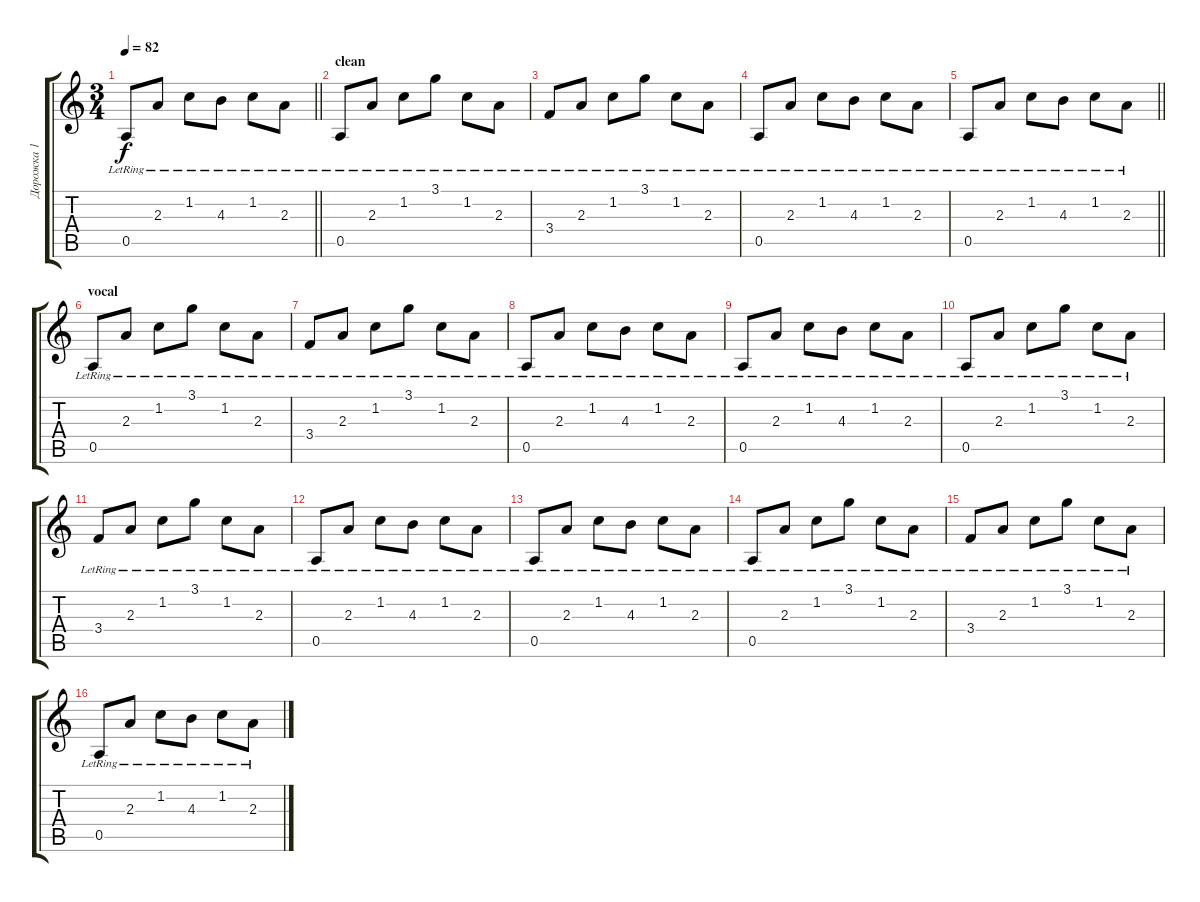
\track ("Дорожка 1" "Дорожка 1") {instrument electricguitarjazz}
\staff {score tabs}
\tuning (E4 B3 G3 D3 A2 D2) {hide}
\ts (3 4)
\tempo 82
\clef g2
\barLineRight lightlight
\ks c
0.5{lr}.8{dy f} 2.3{lr}.8 1.2{lr}.8 4.3{lr}.8 1.2{lr}.8 2.3{lr}.8 |
\section ("" "clean")
0.5{lr}.8 2.3{lr}.8 1.2{lr}.8 3.1{lr}.8 1.2{lr}.8 2.3{lr}.8 |
3.4{lr}.8 2.3{lr}.8 1.2{lr}.8 3.1{lr}.8 1.2{lr}.8 2.3{lr}.8 |
0.5{lr}.8 2.3{lr}.8 1.2{lr}.8 4.3{lr}.8 1.2{lr}.8 2.3{lr}.8 |
\barLineRight lightlight
0.5{lr}.8 2.3{lr}.8 1.2{lr}.8 4.3{lr}.8 1.2{lr}.8 2.3{lr}.8 |
\section ("" "vocal")
0.5{lr}.8 2.3{lr}.8 1.2{lr}.8 3.1{lr}.8 1.2{lr}.8 2.3{lr}.8 |
3.4{lr}.8 2.3{lr}.8 1.2{lr}.8 3.1{lr}.8 1.2{lr}.8 2.3{lr}.8 |
0.5{lr}.8 2.3{lr}.8 1.2{lr}.8 4.3{lr}.8 1.2{lr}.8 2.3{lr}.8 |
0.5{lr}.8 2.3{lr}.8 1.2{lr}.8 4.3{lr}.8 1.2{lr}.8 2.3{lr}.8 |
0.5{lr}.8 2.3{lr}.8 1.2{lr}.8 3.1{lr}.8 1.2{lr}.8 2.3{lr}.8 |
3.4{lr}.8 2.3{lr}.8 1.2{lr}.8 3.1{lr}.8 1.2{lr}.8 2.3{lr}.8 |
0.5{lr}.8 2.3{lr}.8 1.2{lr}.8 4.3{lr}.8 1.2{lr}.8 2.3{lr}.8 |
0.5{lr}.8 2.3{lr}.8 1.2{lr}.8 4.3{lr}.8 1.2{lr}.8 2.3{lr}.8 |
0.5{lr}.8 2.3{lr}.8 1.2{lr}.8 3.1{lr}.8 1.2{lr}.8 2.3{lr}.8 |
3.4{lr}.8 2.3{lr}.8 1.2{lr}.8 3.1{lr}.8 1.2{lr}.8 2.3{lr}.8 |
0.5{lr}.8 2.3{lr}.8 1.2{lr}.8 4.3{lr}.8 1.2{lr}.8 2.3{lr}.8
